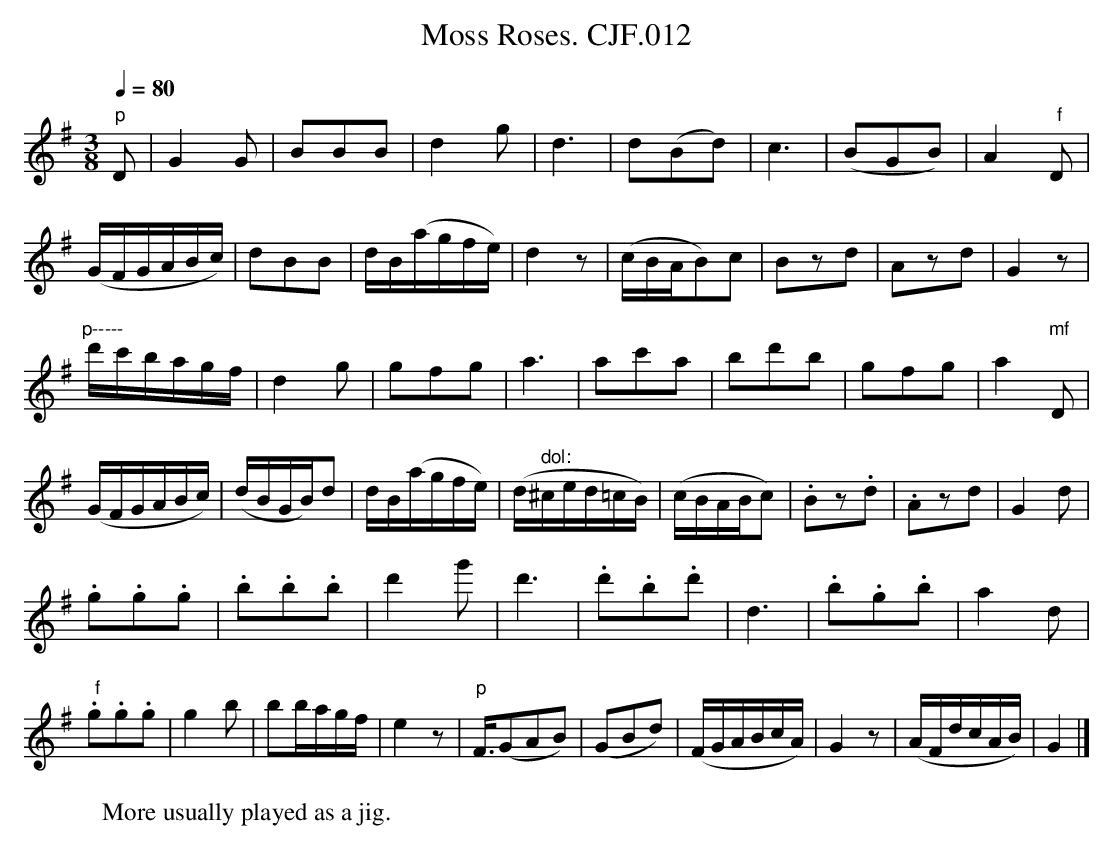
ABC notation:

X:1
T:Moss Roses. CJF.012
M:3/8
L:1/8
Q:1/4=80
K:G
"p"D|\
G2G|BBB|d2g|">"d3|d(Bd)|c3|(BGB)|A2" f"D|
(G/F/G/A/B/c/)|dBB|d/B/(a/g/f/e/)|d2z|\
(c/B/A/B)c|Bz">"d|Az">"d|G2z|
"p-----"d'/c'/b/a/g/f/|\
d2g|gfg|a3|ac'a|bd'b|gfg|a2"mf"D|
(G/F/G/A/B/c/)|(d/B/G/B/)d|d/B/(a/g/f/e/)|\
(d/" dol:"^c/e/d/=c/B/)|(c/B/A/B/c)|.Bz.d|.Azd|G2d|
.g.g.g|.b.b.b|d'2g'|">"d'3|.d'.b.d'|">"d3|.b.g.b|a2d|
" f".g.g.g|g2b|bb/a/g/f/|e2z|"p"F3/4(GAB)|\
(GBd)|(F/G/A/B/c/A/)|G2z|(A/F/">"d/c/A/B/)|G2|]
W:More usually played as a jig.
